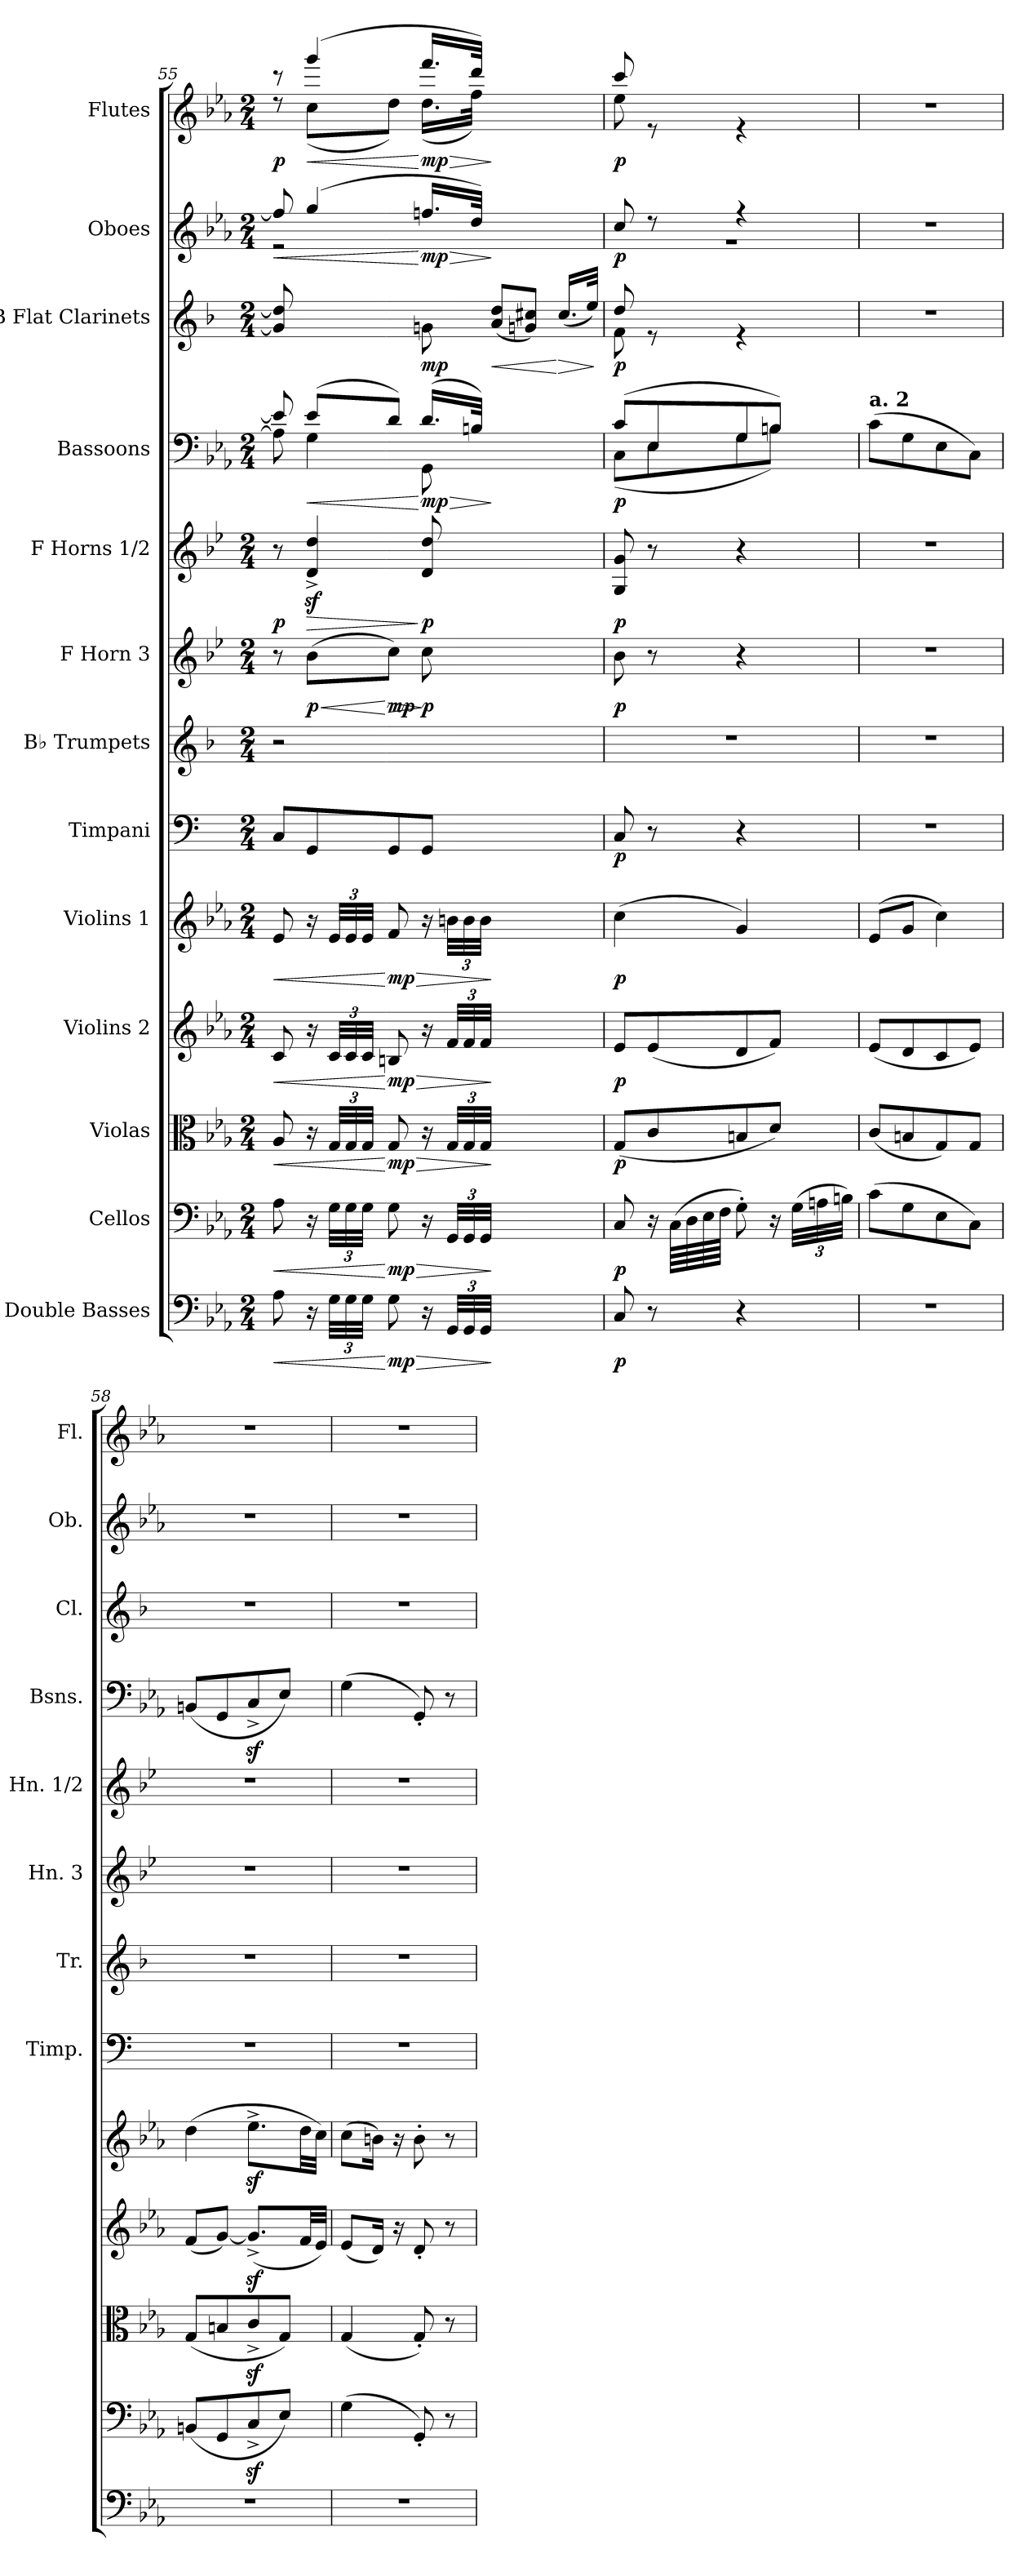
**kern	**dynam	**kern	**dynam	**kern	**dynam	**kern	**dynam	**kern	**dynam	**kern	**dynam	**kern	**kern	**dynam	**kern	**dynam	**kern	**dynam	**kern	**dynam	**kern	**dynam	**kern	**dynam
*part13	*part13	*part12	*part12	*part11	*part11	*part10	*part10	*part9	*part9	*part8	*part8	*part7	*part6	*part6	*part5	*part5	*part4	*part4	*part3	*part3	*part2	*part2	*part1	*part1
*staff13	*staff13	*staff12	*staff12	*staff11	*staff11	*staff10	*staff10	*staff9	*staff9	*staff8	*staff8	*staff7	*staff6	*staff6	*staff5	*staff5	*staff4	*staff4	*staff3	*staff3	*staff2	*staff2	*staff1	*staff1
*I"Double Basses	*	*I"Cellos	*	*I"Violas	*	*I"Violins 2	*	*I"Violins 1	*	*I"Timpani	*	*I"B♭ Trumpets	*I"F Horn 3	*	*I"F Horns 1/2	*	*I"Bassoons	*	*I"B Flat Clarinets	*	*I"Oboes	*	*I"Flutes	*
*	*	*	*	*	*	*	*	*	*	*I'Timp.	*	*I'Tr.	*I'Hn. 3	*	*I'Hn. 1/2	*	*I'Bsns.	*	*I'Cl.	*	*I'Ob.	*	*I'Fl.	*
*clefF4	*	*clefF4	*	*clefC3	*	*clefG2	*	*clefG2	*	*clefF4	*	*clefG2	*clefG2	*	*clefG2	*	*clefF4	*	*clefG2	*	*clefG2	*	*clefG2	*
*ITrd7c12	*	*	*	*	*	*	*	*	*	*	*	*ITrd1c2	*ITrd4c7	*	*ITrd4c7	*	*	*	*ITrd1c2	*	*	*	*	*
*k[b-e-a-]	*	*k[b-e-a-]	*	*k[b-e-a-]	*	*k[b-e-a-]	*	*k[b-e-a-]	*	*k[]	*	*k[b-e-a-]	*k[b-e-a-]	*	*k[b-e-a-]	*	*k[b-e-a-]	*	*k[b-e-a-]	*	*k[b-e-a-]	*	*k[b-e-a-]	*
*M2/4	*	*M2/4	*	*M2/4	*	*M2/4	*	*M2/4	*	*M2/4	*	*M2/4	*M2/4	*	*M2/4	*	*M2/4	*	*M2/4	*	*M2/4	*	*M2/4	*
=55	=55	=55	=55	=55	=55	=55	=55	=55	=55	=55	=55	=55	=55	=55	=55	=55	=55	=55	=55	=55	=55	=55	=55	=55
!	!LO:HP:b	!	!LO:HP:b	!	!LO:HP:b	!	!LO:HP:b	!	!LO:HP:b	!	!	!	!	!	!	!LO:DY:b	!	!	!	!	!	!LO:HP:b	!	!LO:DY:b
*	*	*	*	*	*	*	*	*	*	*	*	*	*	*	*	*	*^	*	*^	*	*^	*	*^	*
8AA-\	<	8A-\	<	8A-/	<	8c/	<	8e-/	<	8C/L	.	2r	8r	.	8r	p	8e-/]	8A-\]	.	8f#/] 8cc/]	4.ryy	.	8ff#/]	2r	<	8r	8rdd	p
!	!	!	!	!	!	!	!	!	!	!	!	!	!	!LO:HP:b	!	!LO:HP:b	!	!	!LO:HP:b	!	!	!	!	!	!	!	!	!LO:HP:b
!	!	!	!	!	!	!	!	!	!	!	!	!	!	!LO:DY:n=1:b	!	!	!	!	!	!	!	!	!	!	!	!	!	!
16r	.	16r	.	16r	.	16r	.	16r	.	8GG/	.	.	(>8e-\L	< p	4G/z<^ 4g/z<^	>	(>8e-/L	4G\	<	4.ryy	.	.	(>4gg/	.	.	(>4ggg/	(<8cc\L	<
*Xbrackettup	*	*Xbrackettup	*	*Xbrackettup	*	*Xbrackettup	*	*Xbrackettup	*	*	*	*	*	*	*	*	*	*	*	*	*	*	*	*	*	*	*	*
48GG\LLL	.	48G\LLL	.	48G/LLL	.	48c/LLL	.	48e-/LLL	.	.	.	.	.	.	.	.	.	.	.	.	.	.	.	.	.	.	.	.
48GG\	.	48G\	.	48G/	.	48c/	.	48e-/	.	.	.	.	.	.	.	.	.	.	.	.	.	.	.	.	.	.	.	.
48GG\JJJ	.	48G\JJJ	.	48G/JJJ	.	48c/JJJ	.	48e-/JJJ	.	.	.	.	.	.	.	.	.	.	.	.	.	.	.	.	.	.	.	.
!	!LO:HP:n=1:b	!	!LO:HP:n=1:b	!	!LO:HP:n=1:b	!	!LO:HP:n=1:b	!	!LO:HP:n=1:b	!	!	!	!	!LO:HP:n=1:b	!	!	!	!	!	!	!	!	!	!	!	!	!	!
!	!LO:DY:n=1:b	!	!LO:DY:n=1:b	!	!LO:DY:n=1:b	!	!LO:DY:n=1:b	!	!LO:DY:n=1:b	!	!	!	!	!LO:DY:n=2:b	!	!	!	!	!	!	!	!	!	!	!	!	!	!
8GG\	[ > mp	8G\	[ > mp	8G/	[ > mp	8Bn/	[ > mp	8f/	[ > mp	8GG/	.	.	8f\J)	[ > mp	.	.	8d/J)	.	.	.	.	.	.	.	.	.	8dd\J)	.
!	!	!	!	!	!	!	!	!	!	!	!	!	!	!LO:DY:n=3:b	!	!LO:DY:n=1:b	!	!	!LO:HP:n=1:b	!	!	!	!	!	!LO:HP:n=1:b	!	!	!LO:HP:n=1:b
!	!	!	!	!	!	!	!	!	!	!	!	!	!	!	!	!	!	!	!LO:DY:n=1:b	!	!	!LO:DY:b	!	!	!LO:DY:n=1:b	!	!	!LO:DY:n=1:b
16r	.	16r	.	16r	.	16r	.	16r	.	8GG/J	.	.	8f\	] p	8G/ 8g/	] p	(>16.d/LL	8GG\	[ > mp	.	8f\	mp	16.ffn/LL	.	[ > mp	16.fff/LL	(<16.dd\LL	[ > mp
48GGG/LLL	.	48GG/LLL	.	48G/LLL	.	48f/LLL	.	48bn\LLL	.	.	.	.	.	.	.	.	.	.	.	.	.	.	.	.	.	.	.	.
48GGG/	.	48GG/	.	48G/	.	48f/	.	48b\	.	.	.	.	.	.	.	.	.	.	.	.	.	.	.	.	.	.	.	.
.	.	.	.	.	.	.	.	.	.	.	.	.	.	.	.	.	32Bn/JJk)	.	.	.	.	.	32dd/JJk)	.	.	32ddd/JJk)	32ff\JJk)	.
48GGG/JJJ	.	48GG/JJJ	.	48G/JJJ	.	48f/JJJ	.	48b\JJJ	.	.	.	.	.	.	.	.	.	.	.	.	.	.	.	.	.	.	.	.
!	!	!	!	!	!	!	!	!	!	!	!	!	!	!	!	!	!	!	!	!	!	!LO:HP:b	!	!	!	!	!	!
4.ryy	]	4.ryy	]	4.ryy	]	4.ryy	]	4.ryy	]	4.ryy	.	4.ryy	4.ryy	.	4.ryy	.	4.ryy	4.ryy	]	(<8g/ 8cc/L	4.ryy	<	4.ryy	4.ryy	]	4.ryy	4.ryy	]
.	.	.	.	.	.	.	.	.	.	.	.	.	.	.	.	.	.	.	.	8fn/ 8bn/J)	.	.	.	.	.	.	.	.
!	!	!	!	!	!	!	!	!	!	!	!	!	!	!	!	!	!	!	!	!	!	!LO:HP:n=1:b	!	!	!	!	!	!
.	.	.	.	.	.	.	.	.	.	.	.	.	.	.	.	.	.	.	.	(>16.b/LL	.	[ >	.	.	.	.	.	.
.	.	.	.	.	.	.	.	.	.	.	.	.	.	.	.	.	.	.	.	32dd/JJk)	.	.	.	.	.	.	.	.
*	*	*	*	*	*	*	*	*	*	*	*	*	*	*	*	*	*v	*v	*	*	*	*	*v	*v	*	*v	*v	*
*	*	*	*	*	*	*	*	*	*	*	*	*	*	*	*	*	*	*	*v	*v	*	*	*	*	*
.	.	.	.	.	.	.	.	.	.	.	.	.	.	.	.	.	.	.	.	]	.	.	.	.
=56	=56	=56	=56	=56	=56	=56	=56	=56	=56	=56	=56	=56	=56	=56	=56	=56	=56	=56	=56	=56	=56	=56	=56	=56
*	*	*	*	*	*	*	*	*	*	*	*	*	*	*	*	*	*^	*	*^	*	*^	*	*^	*
!	!LO:DY:b	!	!LO:DY:b	!	!LO:DY:b	!	!LO:DY:b	!	!LO:DY:b	!	!LO:DY:b	!	!	!LO:DY:b	!	!LO:DY:b	!	!	!LO:DY:b	!	!	!LO:DY:b	!	!	!LO:DY:b	!	!	!LO:DY:b
8CC/	p	8C/	p	(<8G/L	p	8e-/L	p	(>4cc\	p	8C/	p	2r	8e-\	p	8C/ 8c/	p	(>8c/L	(<8C\L	p	8cc/	8e-\	p	8cc/	2r	p	8ccc/	8ee-\	p
8r	.	16r	.	8c/	.	(<8e-/	.	.	.	8r	.	.	8r	.	8r	.	8E-/	8E-\	.	8re	4.ryy	.	8r	.	.	8re	4.ryy	.
.	.	(>64C\LLLL	.	.	.	.	.	.	.	.	.	.	.	.	.	.	.	.	.	.	.	.	.	.	.	.	.	.
.	.	64D\	.	.	.	.	.	.	.	.	.	.	.	.	.	.	.	.	.	.	.	.	.	.	.	.	.	.
.	.	64E-\	.	.	.	.	.	.	.	.	.	.	.	.	.	.	.	.	.	.	.	.	.	.	.	.	.	.
.	.	64F\JJJJ	.	.	.	.	.	.	.	.	.	.	.	.	.	.	.	.	.	.	.	.	.	.	.	.	.	.
4r	.	8G'\)	.	8Bn/	.	8d/	.	4g/)	.	4r	.	.	4r	.	4r	.	8G/	8G\	.	4re	.	.	4r	.	.	4re	.	.
.	.	16r	.	8d/J)	.	8f/J)	.	.	.	.	.	.	.	.	.	.	8Bn/J)	8B\J)	.	.	.	.	.	.	.	.	.	.
.	.	(>48G\LLL	.	.	.	.	.	.	.	.	.	.	.	.	.	.	.	.	.	.	.	.	.	.	.	.	.	.
.	.	48An\	.	.	.	.	.	.	.	.	.	.	.	.	.	.	.	.	.	.	.	.	.	.	.	.	.	.
.	.	48Bn\JJJ)	.	.	.	.	.	.	.	.	.	.	.	.	.	.	.	.	.	.	.	.	.	.	.	.	.	.
*	*	*	*	*	*	*	*	*	*	*	*	*	*	*	*	*	*v	*v	*	*	*	*	*v	*v	*	*v	*v	*
*	*	*	*	*	*	*	*	*	*	*	*	*	*	*	*	*	*	*	*v	*v	*	*	*	*	*
=57	=57	=57	=57	=57	=57	=57	=57	=57	=57	=57	=57	=57	=57	=57	=57	=57	=57	=57	=57	=57	=57	=57	=57	=57
!	!	!	!	!	!	!	!	!	!	!	!	!	!	!	!	!	!LO:TX:a:B:t=a. 2	!	!	!	!	!	!	!
2r	.	(>8c\L	.	(<8c/L	.	(<8e-/L	.	(>8e-/L	.	2r	.	2r	2r	.	2r	.	(>8c\L	.	2r	.	2r	.	2r	.
.	.	8G\	.	8Bn/	.	8d/	.	8g/J	.	.	.	.	.	.	.	.	8G\	.	.	.	.	.	.	.
.	.	8E-\	.	8G/)	.	8c/	.	4cc\)	.	.	.	.	.	.	.	.	8E-\	.	.	.	.	.	.	.
.	.	8C\J)	.	8G/J	.	8e-/J)	.	.	.	.	.	.	.	.	.	.	8C\J)	.	.	.	.	.	.	.
=58	=58	=58	=58	=58	=58	=58	=58	=58	=58	=58	=58	=58	=58	=58	=58	=58	=58	=58	=58	=58	=58	=58	=58	=58
2r	.	(<8BBn/L	.	(<8G/L	.	(<8f/L	.	(>4dd\	.	2r	.	2r	2r	.	2r	.	(<8BBn/L	.	2r	.	2r	.	2r	.
.	.	8GG/	.	8Bn/	.	[8g/J)	.	.	.	.	.	.	.	.	.	.	8GG/	.	.	.	.	.	.	.
.	.	8Cz<^/	.	8cz<^/	.	(<8.gz<^/L]	.	8.ee-z<^\L	.	.	.	.	.	.	.	.	8Cz<^/	.	.	.	.	.	.	.
.	.	8E-/J)	.	8G/J)	.	.	.	.	.	.	.	.	.	.	.	.	8E-/J)	.	.	.	.	.	.	.
.	.	.	.	.	.	32f/LL	.	32dd\LL	.	.	.	.	.	.	.	.	.	.	.	.	.	.	.	.
.	.	.	.	.	.	32e-/JJJ)	.	32cc\JJJ)	.	.	.	.	.	.	.	.	.	.	.	.	.	.	.	.
!!LO:PB:g=z
=59	=59	=59	=59	=59	=59	=59	=59	=59	=59	=59	=59	=59	=59	=59	=59	=59	=59	=59	=59	=59	=59	=59	=59	=59
2r	.	(>4G\	.	(<4G/	.	(<8e-/L	.	(>8cc\L	.	2r	.	2r	2r	.	2r	.	(>4G\	.	2r	.	2r	.	2r	.
.	.	.	.	.	.	16d/Jk)	.	16bn\Jk)	.	.	.	.	.	.	.	.	.	.	.	.	.	.	.	.
.	.	.	.	.	.	16r	.	16r	.	.	.	.	.	.	.	.	.	.	.	.	.	.	.	.
.	.	8GG'/)	.	8G'/)	.	8d'/	.	8b'\	.	.	.	.	.	.	.	.	8GG'/)	.	.	.	.	.	.	.
.	.	8r	.	8r	.	8r	.	8r	.	.	.	.	.	.	.	.	8r	.	.	.	.	.	.	.
=	=	=	=	=	=	=	=	=	=	=	=	=	=	=	=	=	=	=	=	=	=	=	=	=
*-	*-	*-	*-	*-	*-	*-	*-	*-	*-	*-	*-	*-	*-	*-	*-	*-	*-	*-	*-	*-	*-	*-	*-	*-
